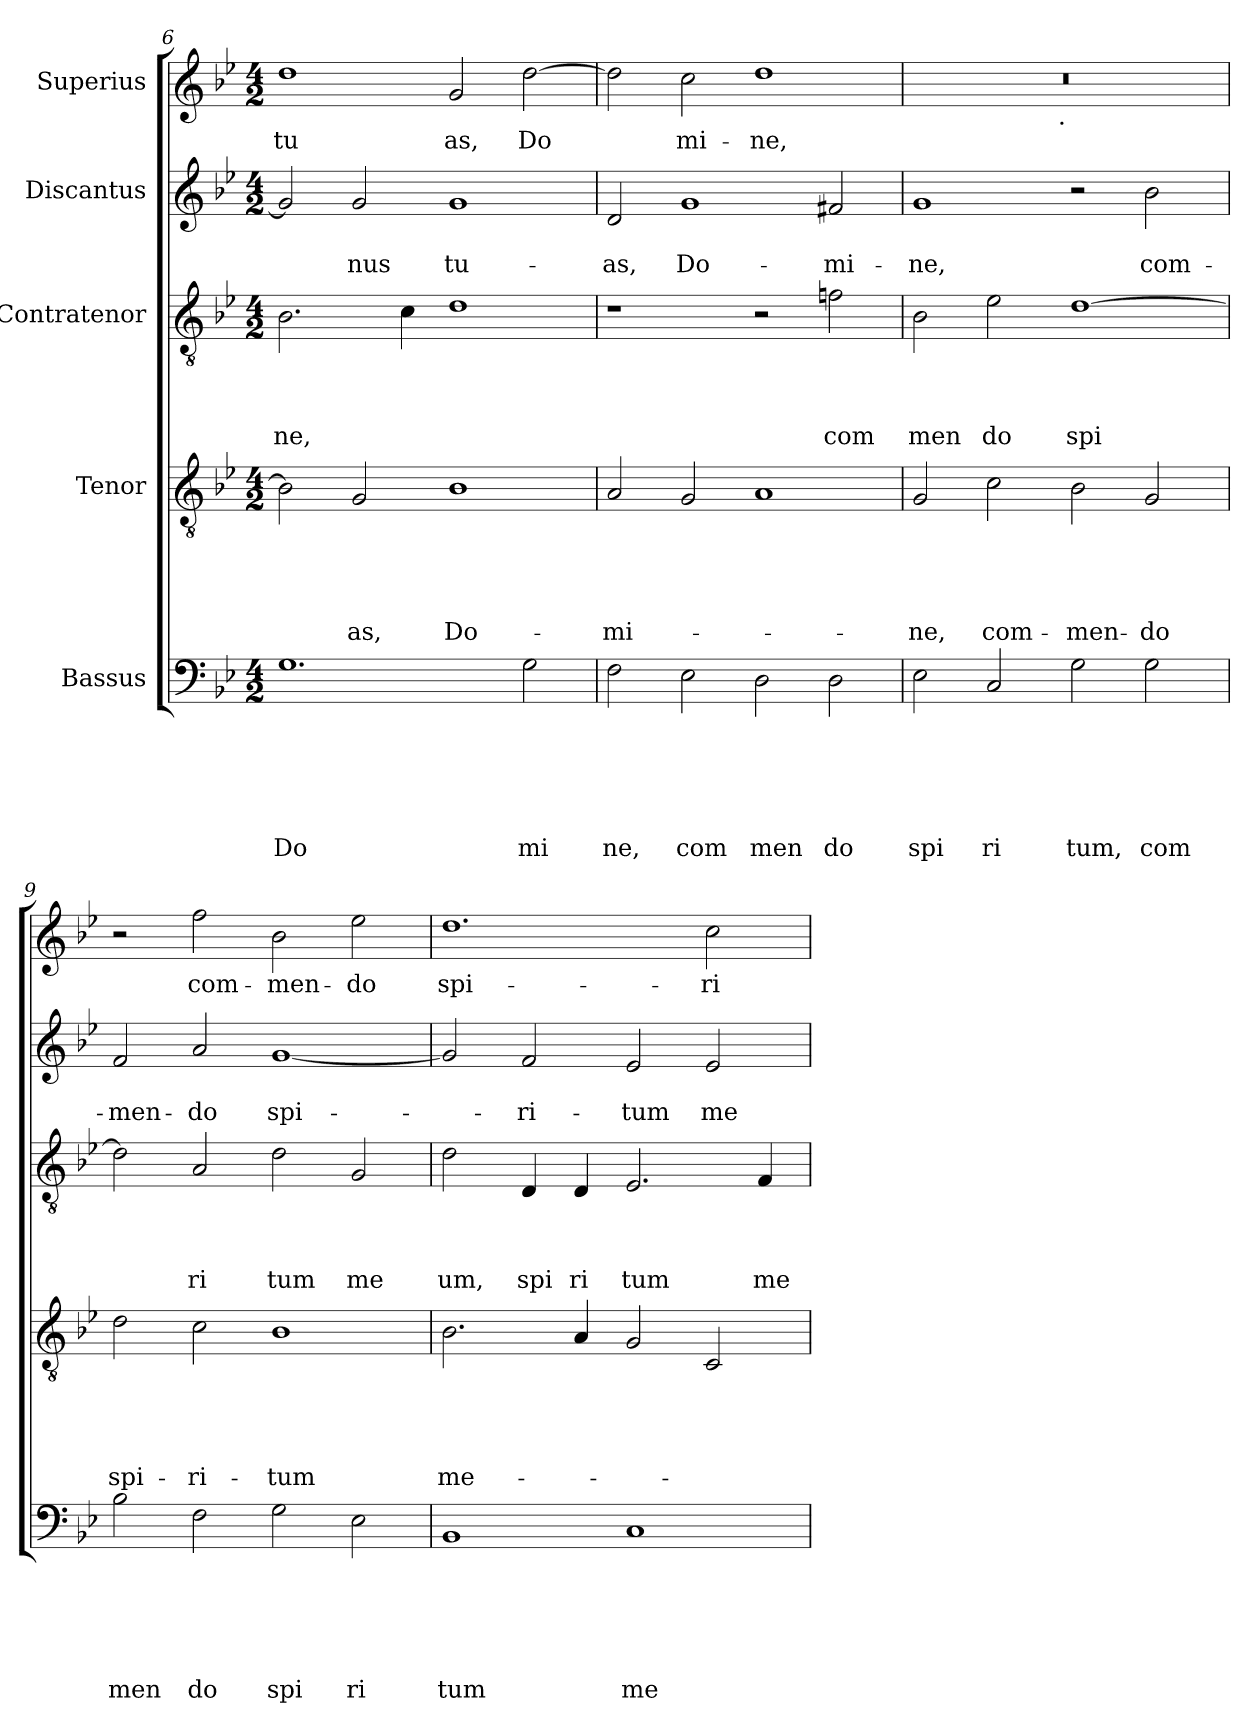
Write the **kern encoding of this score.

**kern	**text	**text	**text	**text	**text	**text	**kern	**text	**text	**text	**text	**text	**kern	**text	**text	**text	**text	**kern	**text	**text	**kern	**text
*part5	*part5	*part5	*part5	*part5	*part5	*part5	*part4	*part4	*part4	*part4	*part4	*part4	*part3	*part3	*part3	*part3	*part3	*part2	*part2	*part2	*part1	*part1
*staff5	*staff5	*staff5	*staff5	*staff5	*staff5	*staff5	*staff4	*staff4	*staff4	*staff4	*staff4	*staff4	*staff3	*staff3	*staff3	*staff3	*staff3	*staff2	*staff2	*staff2	*staff1	*staff1
*I"Bassus	*	*	*	*	*	*	*I"Tenor	*	*	*	*	*	*I"Contratenor	*	*	*	*	*I"Discantus	*	*	*I"Superius	*
*clefF4	*	*	*	*	*	*	*clefGv2	*	*	*	*	*	*clefGv2	*	*	*	*	*clefG2	*	*	*clefG2	*
*k[b-e-]	*	*	*	*	*	*	*k[b-e-]	*	*	*	*	*	*k[b-e-]	*	*	*	*	*k[b-e-]	*	*	*k[b-e-]	*
*B-:	*	*	*	*	*	*	*B-:	*	*	*	*	*	*B-:	*	*	*	*	*B-:	*	*	*B-:	*
*M4/2	*	*	*	*	*	*	*M4/2	*	*	*	*	*	*M4/2	*	*	*	*	*M4/2	*	*	*M4/2	*
=6	=6	=6	=6	=6	=6	=6	=6	=6	=6	=6	=6	=6	=6	=6	=6	=6	=6	=6	=6	=6	=6	=6
!	!	!	!	!	!	!LO:LY:b	!	!	!	!	!	!	!	!	!	!	!LO:LY:b	!	!	!	!	!LO:LY:b
1.G	.	.	.	.	.	Do	2B-\]	.	.	.	.	.	2.B-\	.	.	.	-ne,	2g/]	.	.	1dd	tu
!	!	!	!	!	!	!	!	!	!	!	!	!LO:LY:b	!	!	!	!	!	!	!	!LO:LY:b	!	!
.	.	.	.	.	.	.	2G/	.	.	.	.	-as,	.	.	.	.	.	2g/	.	-nus	.	.
.	.	.	.	.	.	.	.	.	.	.	.	.	4c\	.	.	.	.	.	.	.	.	.
!	!	!	!	!	!	!	!	!	!	!	!	!LO:LY:b	!	!	!	!	!	!	!	!LO:LY:b	!	!LO:LY:b
.	.	.	.	.	.	.	1B-	.	.	.	.	Do-	1d	.	.	.	.	1g	.	tu-	2g/	as,
!	!	!	!	!	!	!LO:LY:b	!	!	!	!	!	!	!	!	!	!	!	!	!	!	!	!LO:LY:b
2G\	.	.	.	.	.	mi	.	.	.	.	.	.	.	.	.	.	.	.	.	.	[<2dd\	Do
!!LO:LB:g=z
=7	=7	=7	=7	=7	=7	=7	=7	=7	=7	=7	=7	=7	=7	=7	=7	=7	=7	=7	=7	=7	=7	=7
!	!	!	!	!	!	!LO:LY:b	!	!	!	!	!	!LO:LY:b	!	!	!	!	!	!	!	!LO:LY:b	!	!
2F\	.	.	.	.	.	ne,	2A/	.	.	.	.	-mi-	1r	.	.	.	.	2d/	.	-as,	2dd\]	.
!	!	!	!	!	!	!LO:LY:b	!	!	!	!	!	!	!	!	!	!	!	!	!	!LO:LY:b	!	!LO:LY:b
2E-\	.	.	.	.	.	com	2G/	.	.	.	.	.	.	.	.	.	.	1g	.	Do-	2cc\	mi-
!	!	!	!	!	!	!LO:LY:b	!	!	!	!	!	!	!	!	!	!	!	!	!	!	!	!LO:LY:b
2D\	.	.	.	.	.	men	1A	.	.	.	.	.	2r	.	.	.	.	.	.	.	1dd	-ne,
!	!	!	!	!	!	!LO:LY:b	!	!	!	!	!	!	!	!	!	!	!LO:LY:b	!	!	!LO:LY:b	!	!
2D\	.	.	.	.	.	do	.	.	.	.	.	.	2fni\	.	.	.	com	2f#X/	.	-mi-	.	.
=8	=8	=8	=8	=8	=8	=8	=8	=8	=8	=8	=8	=8	=8	=8	=8	=8	=8	=8	=8	=8	=8	=8
!	!	!	!	!	!	!LO:LY:b	!	!	!	!	!	!LO:LY:b	!	!	!	!	!LO:LY:b	!	!	!LO:LY:b	!	!
*	*	*	*	*	*	*	*	*	*	*	*	*	*	*	*	*	*	*	*	*	*^	*
2E-\	.	.	.	.	.	spi	2G/	.	.	.	.	-ne,	2B-\	.	.	.	men	1g	.	-ne,	0r	2ryy	.
!	!	!	!	!	!	!LO:LY:b	!	!	!	!	!	!LO:LY:b	!	!	!	!	!LO:LY:b	!	!	!	!	!	!
2C/	.	.	.	.	.	ri	2c\	.	.	.	.	com-	2e-\	.	.	.	do	.	.	.	.	4...ryy	.
!	!	!	!	!	!	!	!	!	!	!	!	!	!	!	!	!	!	!	!	!	!	!LO:TX:b:t=.	!
.	.	.	.	.	.	.	.	.	.	.	.	.	.	.	.	.	.	.	.	.	.	1ryy	.
!	!	!	!	!	!	!LO:LY:b	!	!	!	!	!	!LO:LY:b	!	!	!	!	!LO:LY:b	!	!	!	!	!	!
2G\	.	.	.	.	.	tum,	2B-\	.	.	.	.	-men-	[>1d	.	.	.	spi	2r	.	.	.	.	.
!	!	!	!	!	!	!LO:LY:b	!	!	!	!	!	!LO:LY:b	!	!	!	!	!	!	!	!LO:LY:b	!	!	!
2G\	.	.	.	.	.	com	2G/	.	.	.	.	-do	.	.	.	.	.	2b-\	.	com-	.	.	.
.	.	.	.	.	.	.	.	.	.	.	.	.	.	.	.	.	.	.	.	.	.	32ryy	.
=9	=9	=9	=9	=9	=9	=9	=9	=9	=9	=9	=9	=9	=9	=9	=9	=9	=9	=9	=9	=9	=9	=9	=9
!	!	!	!	!	!	!LO:LY:b	!	!	!	!	!	!LO:LY:b	!	!	!	!	!	!	!	!LO:LY:b	!	!	!
*	*	*	*	*	*	*	*	*	*	*	*	*	*	*	*	*	*	*	*	*	*v	*v	*
2B-\	.	.	.	.	.	men	2d\	.	.	.	.	spi-	2d\]	.	.	.	.	2f/	.	-men-	2r	.
!	!	!	!	!	!	!LO:LY:b	!	!	!	!	!	!LO:LY:b	!	!	!	!	!LO:LY:b	!	!	!LO:LY:b	!	!LO:LY:b
2F\	.	.	.	.	.	do	2c\	.	.	.	.	-ri-	2A/	.	.	.	ri	2a/	.	-do	2ff\	com-
!	!	!	!	!	!	!LO:LY:b	!	!	!	!	!	!LO:LY:b	!	!	!	!	!LO:LY:b	!	!	!LO:LY:b	!	!LO:LY:b
2G\	.	.	.	.	.	spi	1B-	.	.	.	.	-tum	2d\	.	.	.	tum	[<1g	.	spi-	2b-\	-men-
!	!	!	!	!	!	!LO:LY:b	!	!	!	!	!	!	!	!	!	!	!LO:LY:b	!	!	!	!	!LO:LY:b
2E-\	.	.	.	.	.	ri	.	.	.	.	.	.	2G/	.	.	.	me	.	.	.	2ee-\	-do
=10	=10	=10	=10	=10	=10	=10	=10	=10	=10	=10	=10	=10	=10	=10	=10	=10	=10	=10	=10	=10	=10	=10
!	!	!	!	!	!	!LO:LY:b	!	!	!	!	!	!LO:LY:b	!	!	!	!	!LO:LY:b	!	!	!	!	!LO:LY:b
1BB-	.	.	.	.	.	tum	2.B-\	.	.	.	.	me-	2d\	.	.	.	um,	2g/]	.	.	1.dd	spi-
!	!	!	!	!	!	!	!	!	!	!	!	!	!	!	!	!	!LO:LY:b	!	!	!LO:LY:b	!	!
.	.	.	.	.	.	.	.	.	.	.	.	.	4D/	.	.	.	spi	2f/	.	-ri-	.	.
!	!	!	!	!	!	!	!	!	!	!	!	!	!	!	!	!	!LO:LY:b	!	!	!	!	!
.	.	.	.	.	.	.	4A/	.	.	.	.	.	4D/	.	.	.	ri	.	.	.	.	.
!	!	!	!	!	!	!LO:LY:b	!	!	!	!	!	!	!	!	!	!	!LO:LY:b	!	!	!LO:LY:b	!	!
1C	.	.	.	.	.	me	2G/	.	.	.	.	.	2.E-/	.	.	.	tum	2e-/	.	-tum	.	.
!	!	!	!	!	!	!	!	!	!	!	!	!	!	!	!	!	!	!	!	!LO:LY:b	!	!LO:LY:b
.	.	.	.	.	.	.	2C/	.	.	.	.	.	.	.	.	.	.	2e-/	.	me-	2cc\	-ri-
!	!	!	!	!	!	!	!	!	!	!	!	!	!	!	!	!	!LO:LY:b	!	!	!	!	!
.	.	.	.	.	.	.	.	.	.	.	.	.	4F/	.	.	.	me	.	.	.	.	.
=	=	=	=	=	=	=	=	=	=	=	=	=	=	=	=	=	=	=	=	=	=	=
*-	*-	*-	*-	*-	*-	*-	*-	*-	*-	*-	*-	*-	*-	*-	*-	*-	*-	*-	*-	*-	*-	*-
